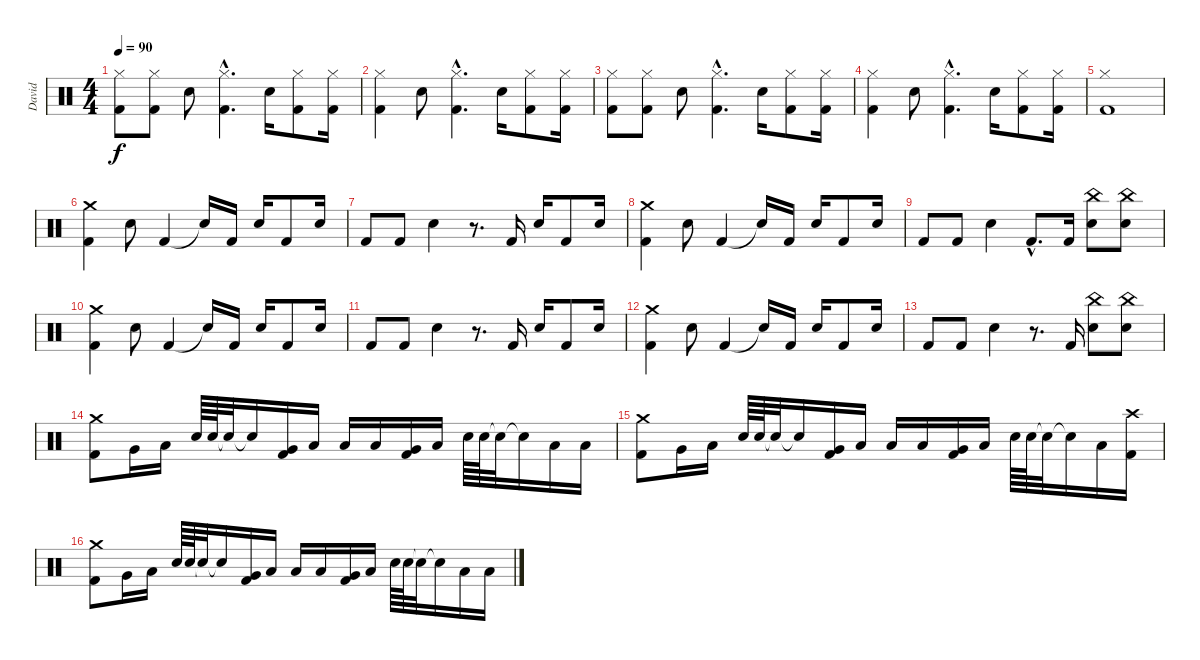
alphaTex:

\track ("David" "David") {instrument percussion}
\staff {score}
\articulation defaults
\ts (4 4)
\tempo 90
\clef neutral
\ks c
("Hi-Hat (closed)" "Kick (hit) 2").8{dy f} ("Hi-Hat (closed)" "Kick (hit) 2").8 "Electric Snare (hit)".8 ("Hi-Hat (closed)"{hac} "Kick (hit) 2"{hac}).4{d} "Electric Snare (hit)".16 ("Hi-Hat (closed)" "Kick (hit) 2").8 ("Hi-Hat (closed)" "Kick (hit) 2").16 |
("Hi-Hat (closed)" "Kick (hit) 2").4 "Electric Snare (hit)".8 ("Hi-Hat (closed)"{hac} "Kick (hit) 2"{hac}).4{d} "Electric Snare (hit)".16 ("Hi-Hat (closed)" "Kick (hit) 2").8 ("Hi-Hat (closed)" "Kick (hit) 2").16 |
("Hi-Hat (closed)" "Kick (hit) 2").8 ("Hi-Hat (closed)" "Kick (hit) 2").8 "Electric Snare (hit)".8 ("Hi-Hat (closed)"{hac} "Kick (hit) 2"{hac}).4{d} "Electric Snare (hit)".16 ("Hi-Hat (closed)" "Kick (hit) 2").8 ("Hi-Hat (closed)" "Kick (hit) 2").16 |
("Hi-Hat (closed)" "Kick (hit) 2").4 "Electric Snare (hit)".8 ("Hi-Hat (closed)"{hac} "Kick (hit) 2"{hac}).4{d} "Electric Snare (hit)".16 ("Hi-Hat (closed)" "Kick (hit) 2").8 ("Hi-Hat (closed)" "Kick (hit) 2").16 |
("Hi-Hat (closed)" "Kick (hit) 2").1 |
("Crash medium (hit)" "Kick (hit) 2").4 "Snare (hit) 2".8 "Kick (hit) 2".4 "Snare (hit)"{t}.16 "Kick (hit) 2".16 "Snare (hit) 2".16 "Kick (hit) 2".8 "Snare (hit) 2".16 |
"Kick (hit) 2".8 "Kick (hit) 2".8 "Snare (hit) 2".4 r.8{d} "Kick (hit) 2".16 "Snare (hit) 2".16 "Kick (hit) 2".8 "Snare (hit) 2".16 |
("Crash medium (hit)" "Kick (hit) 2").4 "Snare (hit) 2".8 "Kick (hit) 2".4 "Snare (hit)"{t}.16 "Kick (hit) 2".16 "Snare (hit) 2".16 "Kick (hit) 2".8 "Snare (hit) 2".16 |
"Kick (hit) 2".8 "Kick (hit) 2".8 "Snare (hit) 2".4 "Kick (hit) 2"{hac}.8{d} "Kick (hit) 2".16 ("China (hit)" "Snare (hit) 2").8 ("China (hit)" "Snare (hit) 2").8 |
("Crash medium (hit)" "Kick (hit) 2").4 "Snare (hit) 2".8 "Kick (hit) 2".4 "Snare (hit)"{t}.16 "Kick (hit) 2".16 "Snare (hit) 2".16 "Kick (hit) 2".8 "Snare (hit) 2".16 |
"Kick (hit) 2".8 "Kick (hit) 2".8 "Snare (hit) 2".4 r.8{d} "Kick (hit) 2".16 "Snare (hit) 2".16 "Kick (hit) 2".8 "Snare (hit) 2".16 |
("Crash medium (hit)" "Kick (hit) 2").4 "Snare (hit) 2".8 "Kick (hit) 2".4 "Snare (hit)"{t}.16 "Kick (hit) 2".16 "Snare (hit) 2".16 "Kick (hit) 2".8 "Snare (hit) 2".16 |
"Kick (hit) 2".8 "Kick (hit) 2".8 "Snare (hit) 2".4 r.8{d} "Kick (hit) 2".16 ("China (hit)" "Snare (hit) 2").8 ("China (hit)" "Snare (hit) 2").8 |
("Crash medium (hit)" "Kick (hit) 2").8 "Very Low Tom (hit)".16 "Low Tom (hit)".16 "Snare (hit) 2".64 "Snare (hit) 2".64 "Snare (hit)"{t}.32 "Snare (hit)"{t}.16 ("Very Low Tom (hit)" "Kick (hit) 2").16 "Low Tom (hit)".16 "Low Floor Tom (hit)".16 "Low Tom (hit)".16 ("Very Low Tom (hit)" "Kick (hit) 2").16 "Low Tom (hit)".16 "Snare (hit) 2".64 "Snare (hit) 2".64 "Snare (hit)"{t}.32 "Snare (hit)"{t}.16 "Low Floor Tom (hit)".16 "Low Floor Tom (hit)".16 |
("Crash medium (hit)" "Kick (hit) 2").8 "Very Low Tom (hit)".16 "Low Tom (hit)".16 "Snare (hit) 2".64 "Snare (hit) 2".64 "Snare (hit)"{t}.32 "Snare (hit)"{t}.16 ("Very Low Tom (hit)" "Kick (hit) 2").16 "Low Tom (hit)".16 "Low Floor Tom (hit)".16 "Low Tom (hit)".16 ("Very Low Tom (hit)" "Kick (hit) 2").16 "Low Tom (hit)".16 "Snare (hit) 2".64 "Snare (hit) 2".64 "Snare (hit)"{t}.32 "Snare (hit)"{t}.16 "Low Floor Tom (hit)".16 ("Crash high (hit)" "Kick (hit) 2").16 |
("Crash medium (hit)" "Kick (hit) 2").8 "Very Low Tom (hit)".16 "Low Tom (hit)".16 "Snare (hit) 2".64 "Snare (hit) 2".64 "Snare (hit)"{t}.32 "Snare (hit)"{t}.16 ("Very Low Tom (hit)" "Kick (hit) 2").16 "Low Tom (hit)".16 "Low Floor Tom (hit)".16 "Low Tom (hit)".16 ("Very Low Tom (hit)" "Kick (hit) 2").16 "Low Tom (hit)".16 "Snare (hit) 2".64 "Snare (hit) 2".64 "Snare (hit)"{t}.32 "Snare (hit)"{t}.16 "Low Floor Tom (hit)".16 "Low Floor Tom (hit)".16
